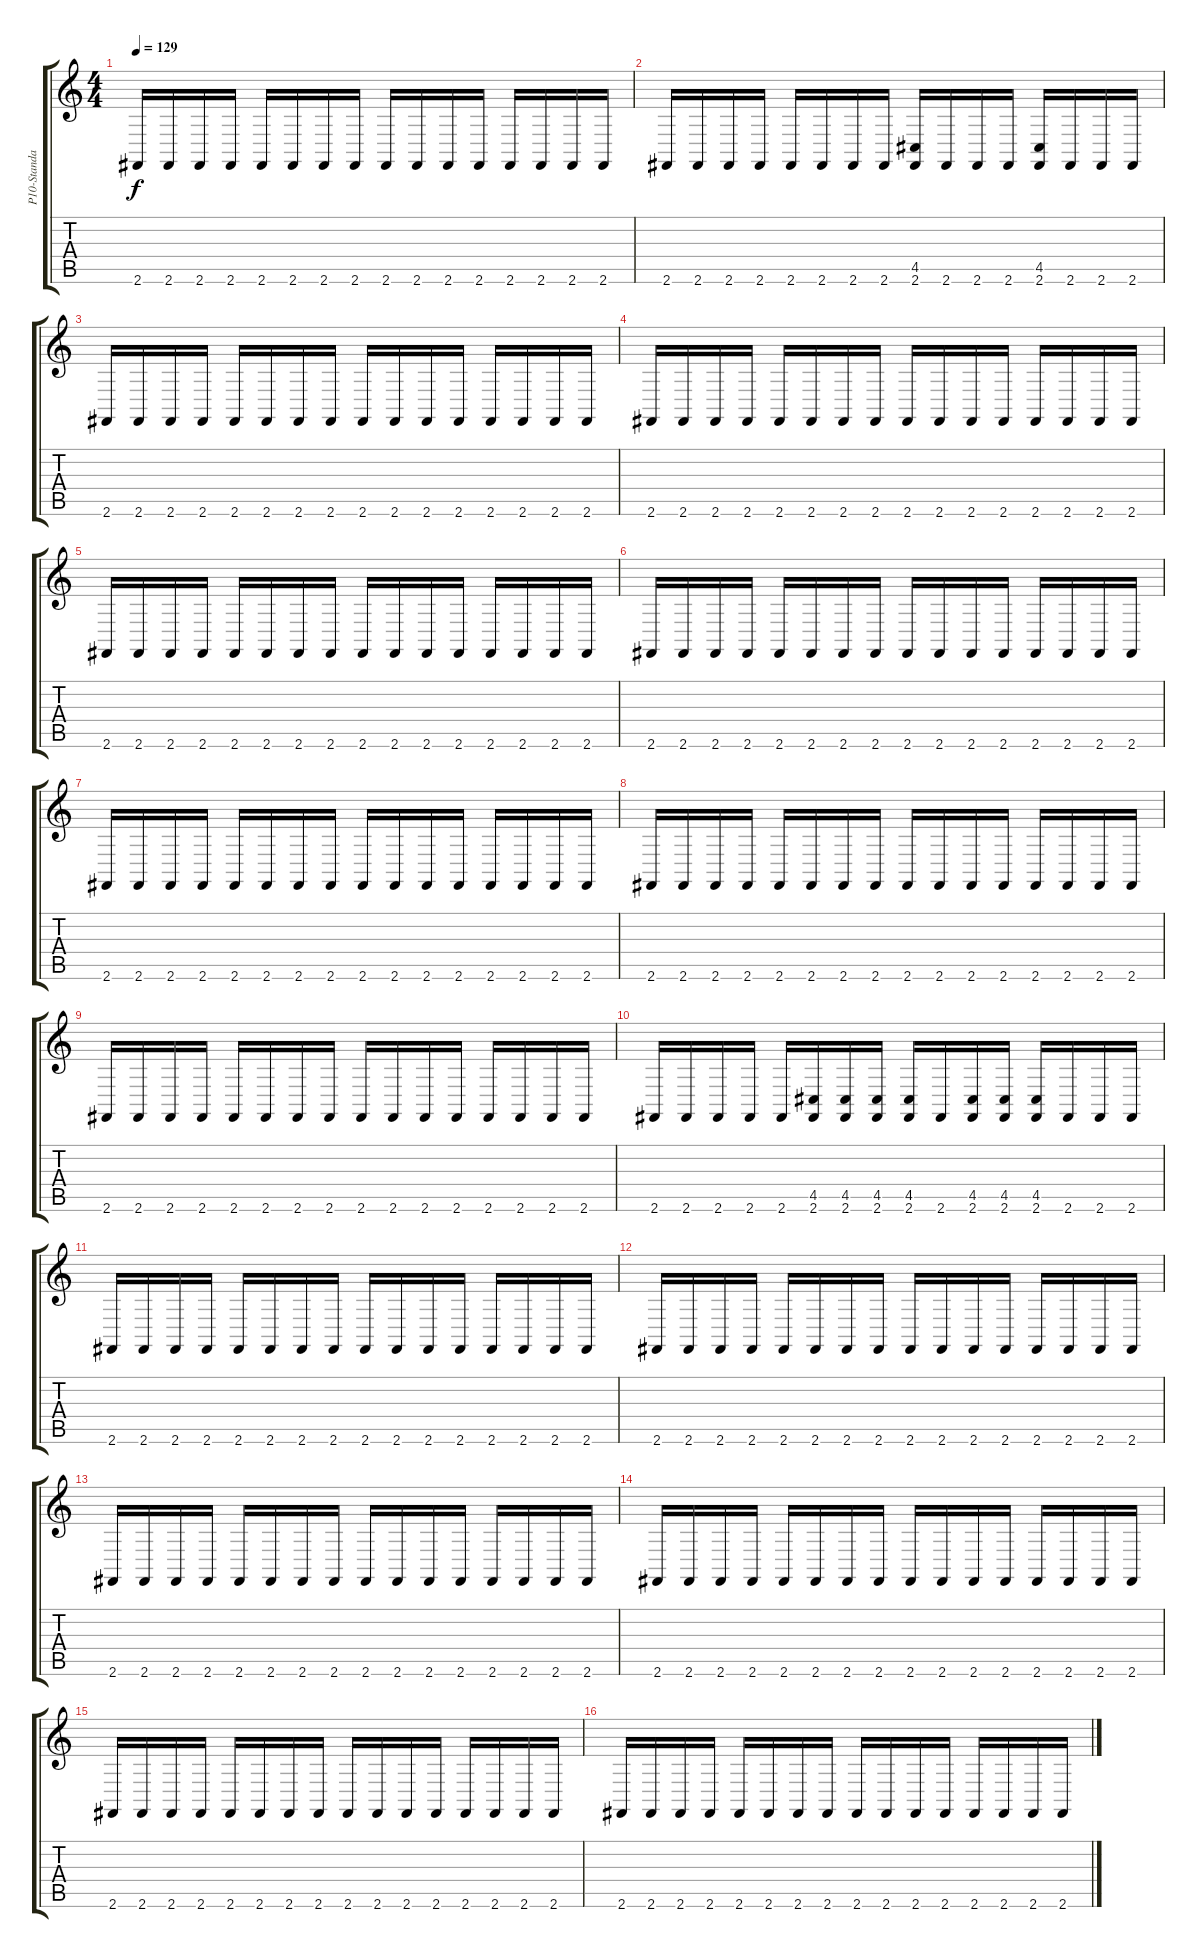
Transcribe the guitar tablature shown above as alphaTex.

\track ("P10-Standard Kit 2" "P10-Standa") {instrument brightacousticpiano}
\staff {score tabs}
\tuning (E4 B3 G3 D3 A2 E2) {hide}
\ts (4 4)
\tempo 129
\clef g2
\ks c
2.6.16{dy f} 2.6.16 2.6.16 2.6.16 2.6.16 2.6.16 2.6.16 2.6.16 2.6.16 2.6.16 2.6.16 2.6.16 2.6.16 2.6.16 2.6.16 2.6.16 |
2.6.16 2.6.16 2.6.16 2.6.16 2.6.16 2.6.16 2.6.16 2.6.16 (4.5 2.6).16 2.6.16 2.6.16 2.6.16 (4.5 2.6).16 2.6.16 2.6.16 2.6.16 |
2.6.16 2.6.16 2.6.16 2.6.16 2.6.16 2.6.16 2.6.16 2.6.16 2.6.16 2.6.16 2.6.16 2.6.16 2.6.16 2.6.16 2.6.16 2.6.16 |
2.6.16 2.6.16 2.6.16 2.6.16 2.6.16 2.6.16 2.6.16 2.6.16 2.6.16 2.6.16 2.6.16 2.6.16 2.6.16 2.6.16 2.6.16 2.6.16 |
2.6.16 2.6.16 2.6.16 2.6.16 2.6.16 2.6.16 2.6.16 2.6.16 2.6.16 2.6.16 2.6.16 2.6.16 2.6.16 2.6.16 2.6.16 2.6.16 |
2.6.16 2.6.16 2.6.16 2.6.16 2.6.16 2.6.16 2.6.16 2.6.16 2.6.16 2.6.16 2.6.16 2.6.16 2.6.16 2.6.16 2.6.16 2.6.16 |
2.6.16 2.6.16 2.6.16 2.6.16 2.6.16 2.6.16 2.6.16 2.6.16 2.6.16 2.6.16 2.6.16 2.6.16 2.6.16 2.6.16 2.6.16 2.6.16 |
2.6.16 2.6.16 2.6.16 2.6.16 2.6.16 2.6.16 2.6.16 2.6.16 2.6.16 2.6.16 2.6.16 2.6.16 2.6.16 2.6.16 2.6.16 2.6.16 |
2.6.16 2.6.16 2.6.16 2.6.16 2.6.16 2.6.16 2.6.16 2.6.16 2.6.16 2.6.16 2.6.16 2.6.16 2.6.16 2.6.16 2.6.16 2.6.16 |
2.6.16 2.6.16 2.6.16 2.6.16 2.6.16 (4.5 2.6).16 (4.5 2.6).16 (4.5 2.6).16 (4.5 2.6).16 2.6.16 (4.5 2.6).16 (4.5 2.6).16 (4.5 2.6).16 2.6.16 2.6.16 2.6.16 |
2.6.16 2.6.16 2.6.16 2.6.16 2.6.16 2.6.16 2.6.16 2.6.16 2.6.16 2.6.16 2.6.16 2.6.16 2.6.16 2.6.16 2.6.16 2.6.16 |
2.6.16 2.6.16 2.6.16 2.6.16 2.6.16 2.6.16 2.6.16 2.6.16 2.6.16 2.6.16 2.6.16 2.6.16 2.6.16 2.6.16 2.6.16 2.6.16 |
2.6.16 2.6.16 2.6.16 2.6.16 2.6.16 2.6.16 2.6.16 2.6.16 2.6.16 2.6.16 2.6.16 2.6.16 2.6.16 2.6.16 2.6.16 2.6.16 |
2.6.16 2.6.16 2.6.16 2.6.16 2.6.16 2.6.16 2.6.16 2.6.16 2.6.16 2.6.16 2.6.16 2.6.16 2.6.16 2.6.16 2.6.16 2.6.16 |
2.6.16 2.6.16 2.6.16 2.6.16 2.6.16 2.6.16 2.6.16 2.6.16 2.6.16 2.6.16 2.6.16 2.6.16 2.6.16 2.6.16 2.6.16 2.6.16 |
2.6.16 2.6.16 2.6.16 2.6.16 2.6.16 2.6.16 2.6.16 2.6.16 2.6.16 2.6.16 2.6.16 2.6.16 2.6.16 2.6.16 2.6.16 2.6.16
